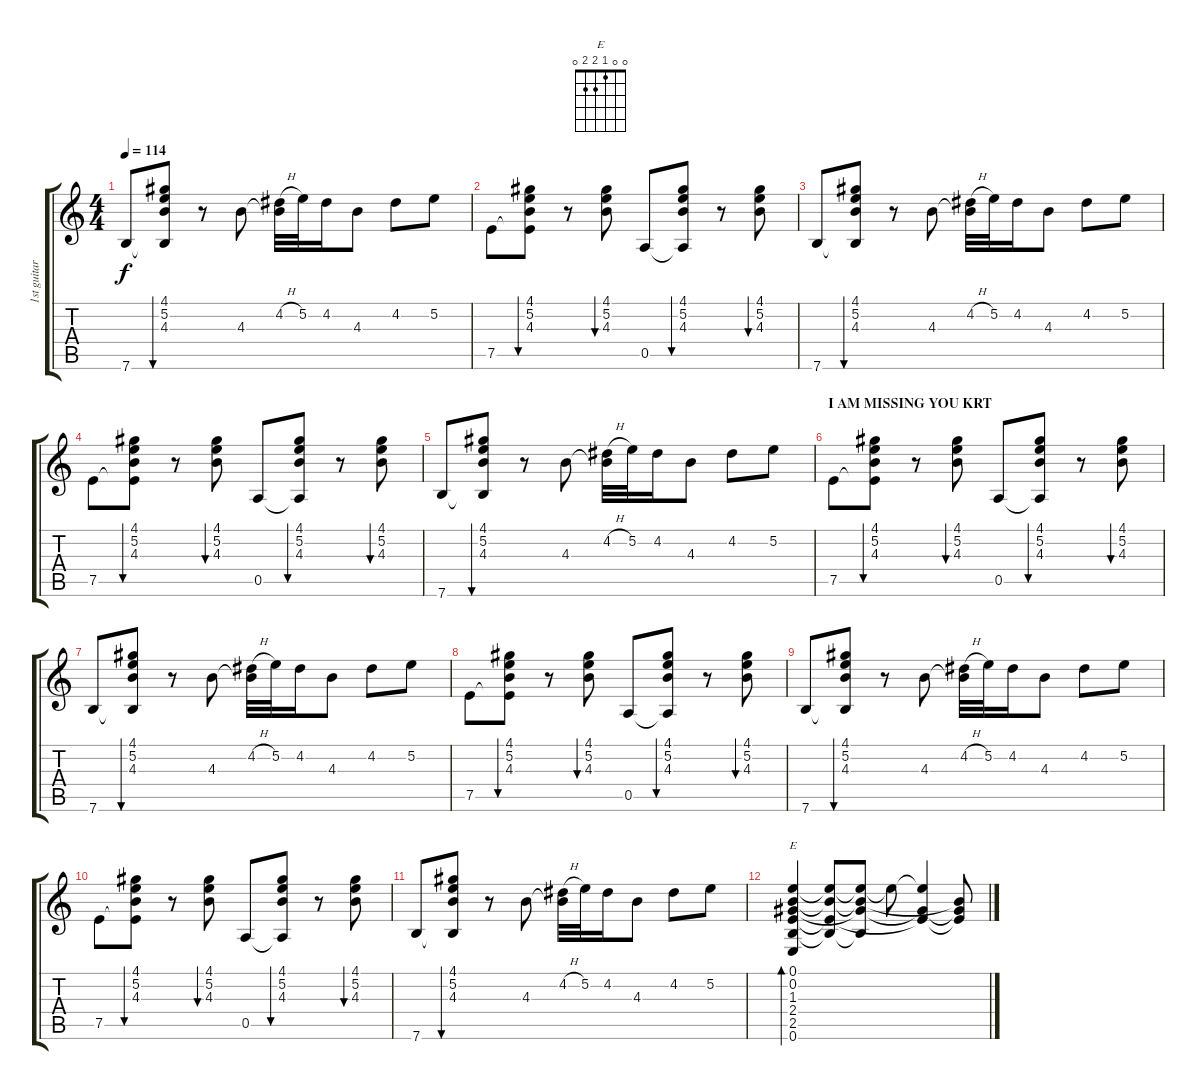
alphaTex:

\track ("1st guitar" "1st guitar") {instrument acousticguitarsteel}
\staff {score tabs}
\tuning (E4 B3 G3 D3 A2 E2) {hide}
\chord ("E" 0 0 1 2 2 0)
\ts (4 4)
\tempo 114
\clef g2
\ks c
7.6.8{dy f} (4.1 5.2 4.3 7.6{t}).8{bu 30} r.8 4.3.8 (4.2{h} 4.3{t}).32 5.2.32 4.2.16 4.3.8 4.2.8 5.2.8 |
7.5.8 (4.1 5.2 4.3 7.5{t}).8{bu 30} r.8 (4.1 5.2 4.3).8{bu 30} 0.5.8 (4.1 5.2 4.3 0.5{t}).8{bu 30} r.8 (4.1 5.2 4.3).8{bu 30} |
7.6.8 (4.1 5.2 4.3 7.6{t}).8{bu 30} r.8 4.3.8 (4.2{h} 4.3{t}).32 5.2.32 4.2.16 4.3.8 4.2.8 5.2.8 |
7.5.8 (4.1 5.2 4.3 7.5{t}).8{bu 30} r.8 (4.1 5.2 4.3).8{bu 30} 0.5.8 (4.1 5.2 4.3 0.5{t}).8{bu 30} r.8 (4.1 5.2 4.3).8{bu 30} |
7.6.8 (4.1 5.2 4.3 7.6{t}).8{bu 30} r.8 4.3.8 (4.2{h} 4.3{t}).32 5.2.32 4.2.16 4.3.8 4.2.8 5.2.8 |
\section ("" "I AM MISSING YOU KRT")
7.5.8 (4.1 5.2 4.3 7.5{t}).8{bu 30} r.8 (4.1 5.2 4.3).8{bu 30} 0.5.8 (4.1 5.2 4.3 0.5{t}).8{bu 30} r.8 (4.1 5.2 4.3).8{bu 30} |
7.6.8 (4.1 5.2 4.3 7.6{t}).8{bu 30} r.8 4.3.8 (4.2{h} 4.3{t}).32 5.2.32 4.2.16 4.3.8 4.2.8 5.2.8 |
7.5.8 (4.1 5.2 4.3 7.5{t}).8{bu 30} r.8 (4.1 5.2 4.3).8{bu 30} 0.5.8 (4.1 5.2 4.3 0.5{t}).8{bu 30} r.8 (4.1 5.2 4.3).8{bu 30} |
7.6.8 (4.1 5.2 4.3 7.6{t}).8{bu 30} r.8 4.3.8 (4.2{h} 4.3{t}).32 5.2.32 4.2.16 4.3.8 4.2.8 5.2.8 |
7.5.8 (4.1 5.2 4.3 7.5{t}).8{bu 30} r.8 (4.1 5.2 4.3).8{bu 30} 0.5.8 (4.1 5.2 4.3 0.5{t}).8{bu 30} r.8 (4.1 5.2 4.3).8{bu 30} |
7.6.8 (4.1 5.2 4.3 7.6{t}).8{bu 30} r.8 4.3.8 (4.2{h} 4.3{t}).32 5.2.32 4.2.16 4.3.8 4.2.8 5.2.8 |
(0.1 0.2 1.3 2.4 2.5 0.6).4{bd 240 ch "E"} (0.1{t} 0.2{t} 2.4{t} 2.5{t}).8 (0.1{t} 0.2{t} 1.3{t} 2.5{t}).8 0.1{t}.8 (0.1{t} 1.3{t} 2.4{t}).4 (0.2{t} 1.3{t} 2.4{t}).8
